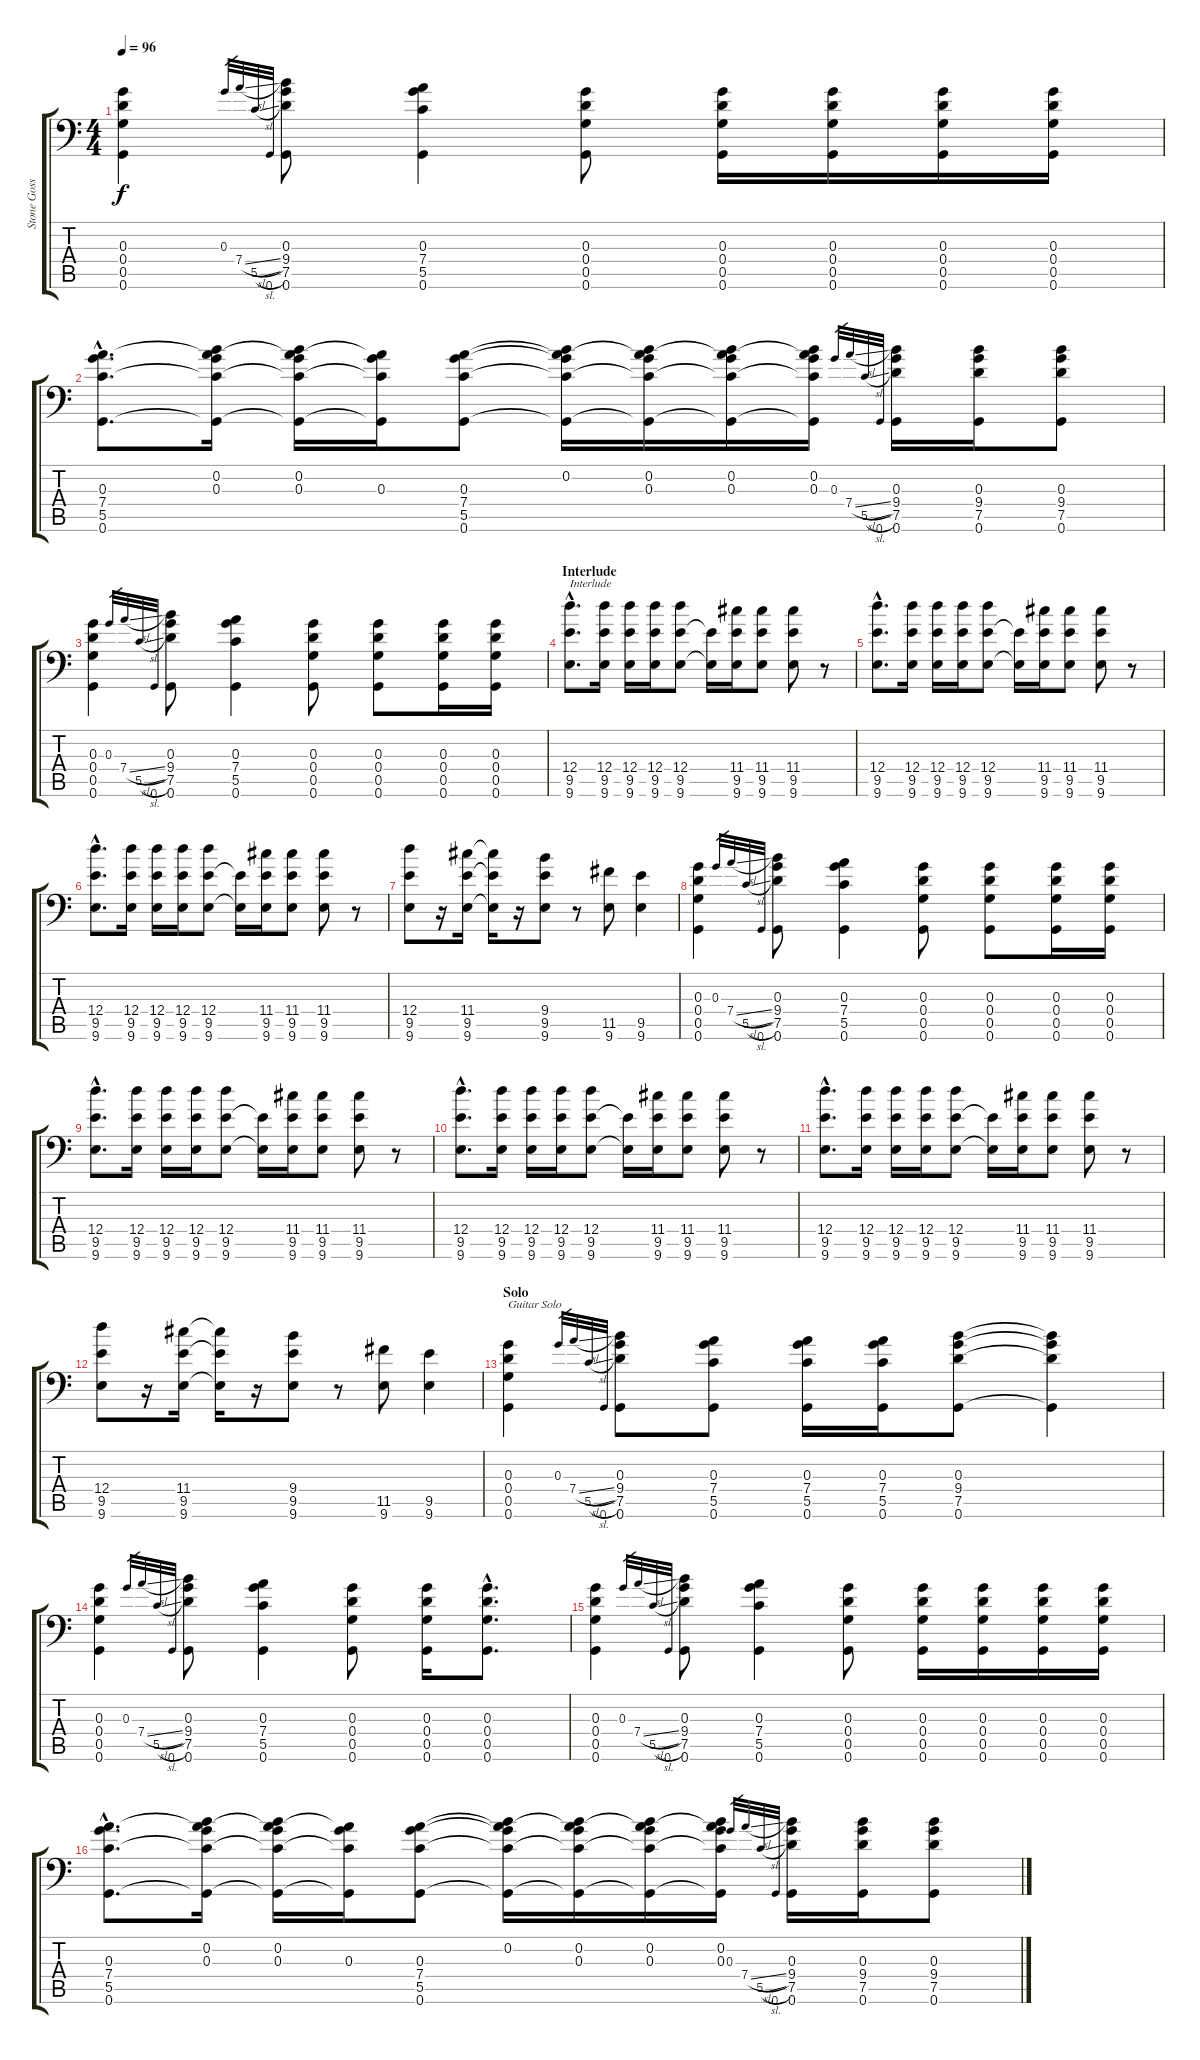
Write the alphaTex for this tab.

\track ("Stone Gossard" "Stone Goss") {instrument acousticguitarsteel}
\staff {score tabs}
\tuning (D4 B3 G3 D3 G2 G1) {hide}
\ts (4 4)
\tempo 96
\clef f4
\ks c
(0.3 0.4 0.5 0.6).4{dy f} 0.3.32{gr} 7.4{sl}.32{gr} 5.5{sl}.32{gr} 0.6.32{gr} (0.3 9.4 7.5 0.6).8 (0.3 7.4 5.5 0.6).4 (0.3 0.4 0.5 0.6).8 (0.3 0.4 0.5 0.6).16 (0.3 0.4 0.5 0.6).16 (0.3 0.4 0.5 0.6).16 (0.3 0.4 0.5 0.6).16 |
(0.3{hac} 7.4{hac} 5.5{hac} 0.6{hac}).8{d} (0.2 0.3 7.4{t} 5.5{t} 0.6{t}).16 (0.2 0.3 7.4{t} 5.5{t} 0.6{t}).16 (0.3 7.4{t} 5.5{t} 0.6{t}).16 (0.3 7.4 5.5 0.6).8 (0.2 0.3{t} 7.4{t} 5.5{t} 0.6{t}).16 (0.2 0.3 7.4{t} 5.5{t} 0.6{t}).16 (0.2 0.3 7.4{t} 5.5{t} 0.6{t}).16 (0.2 0.3 7.4{t} 5.5{t} 0.6{t}).16 0.3.32{gr} 7.4{sl}.32{gr} 5.5{sl}.32{gr} 0.6.32{gr} (0.3 9.4 7.5 0.6).16 (0.3 9.4 7.5 0.6).16 (0.3 9.4 7.5 0.6).8 |
(0.3 0.4 0.5 0.6).4 0.3.32{gr} 7.4{sl}.32{gr} 5.5{sl}.32{gr} 0.6.32{gr} (0.3 9.4 7.5 0.6).8 (0.3 7.4 5.5 0.6).4 (0.3 0.4 0.5 0.6).8 (0.3 0.4 0.5 0.6).8 (0.3 0.4 0.5 0.6).16 (0.3 0.4 0.5 0.6).16 |
\section ("" "Interlude")
(12.4{hac} 9.5{hac} 9.6{hac}).8{d txt "Interlude"} (12.4 9.5 9.6).16 (12.4 9.5 9.6).16 (12.4 9.5 9.6).16 (12.4 9.5 9.6).8 (9.5{t} 9.6{t}).16 (11.4 9.5 9.6).16 (11.4 9.5 9.6).8 (11.4 9.5 9.6).8 r.8 |
(12.4{hac} 9.5{hac} 9.6{hac}).8{d} (12.4 9.5 9.6).16 (12.4 9.5 9.6).16 (12.4 9.5 9.6).16 (12.4 9.5 9.6).8 (9.5{t} 9.6{t}).16 (11.4 9.5 9.6).16 (11.4 9.5 9.6).8 (11.4 9.5 9.6).8 r.8 |
(12.4{hac} 9.5{hac} 9.6{hac}).8{d} (12.4 9.5 9.6).16 (12.4 9.5 9.6).16 (12.4 9.5 9.6).16 (12.4 9.5 9.6).8 (9.5{t} 9.6{t}).16 (11.4 9.5 9.6).16 (11.4 9.5 9.6).8 (11.4 9.5 9.6).8 r.8 |
(12.4 9.5 9.6).8 r.16 (11.4 9.5 9.6).16 (11.4{t} 9.5{t} 9.6{t}).16 r.16 (9.4 9.5 9.6).8 r.8 (11.5 9.6).8 (9.5 9.6).4 |
(0.3 0.4 0.5 0.6).4 0.3.32{gr} 7.4{sl}.32{gr} 5.5{sl}.32{gr} 0.6.32{gr} (0.3 9.4 7.5 0.6).8 (0.3 7.4 5.5 0.6).4 (0.3 0.4 0.5 0.6).8 (0.3 0.4 0.5 0.6).8 (0.3 0.4 0.5 0.6).16 (0.3 0.4 0.5 0.6).16 |
(12.4{hac} 9.5{hac} 9.6{hac}).8{d} (12.4 9.5 9.6).16 (12.4 9.5 9.6).16 (12.4 9.5 9.6).16 (12.4 9.5 9.6).8 (9.5{t} 9.6{t}).16 (11.4 9.5 9.6).16 (11.4 9.5 9.6).8 (11.4 9.5 9.6).8 r.8 |
(12.4{hac} 9.5{hac} 9.6{hac}).8{d} (12.4 9.5 9.6).16 (12.4 9.5 9.6).16 (12.4 9.5 9.6).16 (12.4 9.5 9.6).8 (9.5{t} 9.6{t}).16 (11.4 9.5 9.6).16 (11.4 9.5 9.6).8 (11.4 9.5 9.6).8 r.8 |
(12.4{hac} 9.5{hac} 9.6{hac}).8{d} (12.4 9.5 9.6).16 (12.4 9.5 9.6).16 (12.4 9.5 9.6).16 (12.4 9.5 9.6).8 (9.5{t} 9.6{t}).16 (11.4 9.5 9.6).16 (11.4 9.5 9.6).8 (11.4 9.5 9.6).8 r.8 |
(12.4 9.5 9.6).8 r.16 (11.4 9.5 9.6).16 (11.4{t} 9.5{t} 9.6{t}).16 r.16 (9.4 9.5 9.6).8 r.8 (11.5 9.6).8 (9.5 9.6).4 |
\section ("" "Solo")
(0.3 0.4 0.5 0.6).4{txt "Guitar Solo"} 0.3.32{gr} 7.4{sl}.32{gr} 5.5{sl}.32{gr} 0.6.32{gr} (0.3 9.4 7.5 0.6).8 (0.3 7.4 5.5 0.6).8 (0.3 7.4 5.5 0.6).16 (0.3 7.4 5.5 0.6).16 (0.3 9.4 7.5 0.6).8 (0.3{t} 9.4{t} 7.5{t} 0.6{t}).4 |
(0.3 0.4 0.5 0.6).4 0.3.32{gr} 7.4{sl}.32{gr} 5.5{sl}.32{gr} 0.6.32{gr} (0.3 9.4 7.5 0.6).8 (0.3 7.4 5.5 0.6).4 (0.3 0.4 0.5 0.6).8 (0.3 0.4 0.5 0.6).16 (0.3{hac} 0.4{hac} 0.5{hac} 0.6{hac}).8{d} |
(0.3 0.4 0.5 0.6).4 0.3.32{gr} 7.4{sl}.32{gr} 5.5{sl}.32{gr} 0.6.32{gr} (0.3 9.4 7.5 0.6).8 (0.3 7.4 5.5 0.6).4 (0.3 0.4 0.5 0.6).8 (0.3 0.4 0.5 0.6).16 (0.3 0.4 0.5 0.6).16 (0.3 0.4 0.5 0.6).16 (0.3 0.4 0.5 0.6).16 |
(0.3{hac} 7.4{hac} 5.5{hac} 0.6{hac}).8{d} (0.2 0.3 7.4{t} 5.5{t} 0.6{t}).16 (0.2 0.3 7.4{t} 5.5{t} 0.6{t}).16 (0.3 7.4{t} 5.5{t} 0.6{t}).16 (0.3 7.4 5.5 0.6).8 (0.2 0.3{t} 7.4{t} 5.5{t} 0.6{t}).16 (0.2 0.3 7.4{t} 5.5{t} 0.6{t}).16 (0.2 0.3 7.4{t} 5.5{t} 0.6{t}).16 (0.2 0.3 7.4{t} 5.5{t} 0.6{t}).16 0.3.32{gr} 7.4{sl}.32{gr} 5.5{sl}.32{gr} 0.6.32{gr} (0.3 9.4 7.5 0.6).16 (0.3 9.4 7.5 0.6).16 (0.3 9.4 7.5 0.6).8
